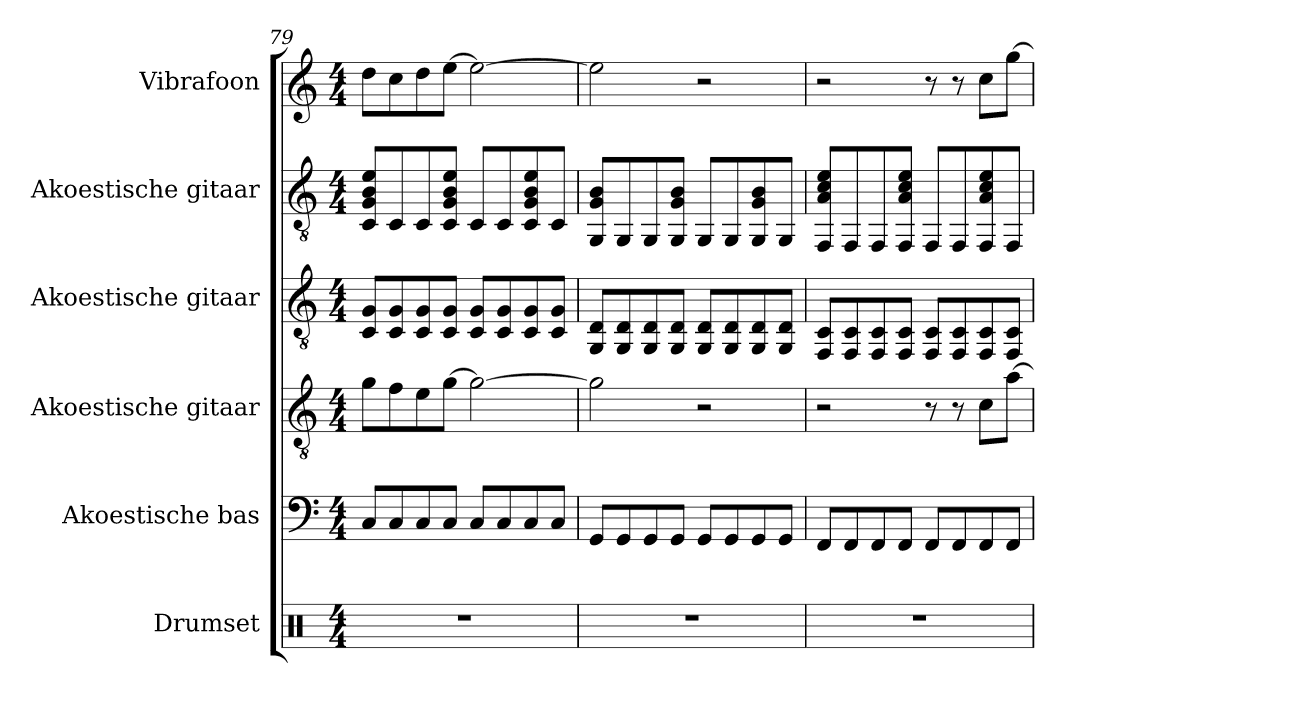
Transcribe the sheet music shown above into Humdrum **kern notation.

**kern	**kern	**kern	**kern	**kern	**kern
*part6	*part5	*part4	*part3	*part2	*part1
*staff6	*staff5	*staff4	*staff3	*staff2	*staff1
*I"Drumset	*I"Akoestische bas	*I"Akoestische gitaar	*I"Akoestische gitaar	*I"Akoestische gitaar	*I"Vibrafoon
*I'Drs.	*I'Bas	*	*	*	*I'Vib.
*clefX	*clefF4	*clefGv2	*clefGv2	*clefGv2	*clefG2
*	*ITrd7c12	*	*	*	*
*k[]	*k[]	*k[]	*k[]	*k[]	*k[]
*M4/4	*M4/4	*M4/4	*M4/4	*M4/4	*M4/4
=79	=79	=79	=79	=79	=79
1r	8CC/L	8g\L	8C/ 8G/L	8C/ 8G/ 8B/ 8e/L	8dd\L
.	8CC/	8f\	8C/ 8G/	8C/	8cc\
.	8CC/	8e\	8C/ 8G/	8C/	8dd\
.	8CC/J	[8g\J	8C/ 8G/J	8C/ 8G/ 8B/ 8e/J	[8ee\J
.	8CC/L	2g\_	8C/ 8G/L	8C/L	2ee\_
.	8CC/	.	8C/ 8G/	8C/	.
.	8CC/	.	8C/ 8G/	8C/ 8G/ 8B/ 8e/	.
.	8CC/J	.	8C/ 8G/J	8C/J	.
=80	=80	=80	=80	=80	=80
1r	8GGG/L	2g\]	8GG/ 8D/L	8GG/ 8G/ 8B/L	2ee\]
.	8GGG/	.	8GG/ 8D/	8GG/	.
.	8GGG/	.	8GG/ 8D/	8GG/	.
.	8GGG/J	.	8GG/ 8D/J	8GG/ 8G/ 8B/J	.
.	8GGG/L	2r	8GG/ 8D/L	8GG/L	2r
.	8GGG/	.	8GG/ 8D/	8GG/	.
.	8GGG/	.	8GG/ 8D/	8GG/ 8G/ 8B/	.
.	8GGG/J	.	8GG/ 8D/J	8GG/J	.
=81	=81	=81	=81	=81	=81
1r	8FFF/L	2r	8FF/ 8C/L	8FF/ 8A/ 8c/ 8e/L	2r
.	8FFF/	.	8FF/ 8C/	8FF/	.
.	8FFF/	.	8FF/ 8C/	8FF/	.
.	8FFF/J	.	8FF/ 8C/J	8FF/ 8A/ 8c/ 8e/J	.
.	8FFF/L	8r	8FF/ 8C/L	8FF/L	8r
.	8FFF/	8r	8FF/ 8C/	8FF/	8r
.	8FFF/	8c\L	8FF/ 8C/	8FF/ 8A/ 8c/ 8e/	8cc\L
.	8FFF/J	[8a\J	8FF/ 8C/J	8FF/J	[8gg\J
=	=	=	=	=	=
*-	*-	*-	*-	*-	*-
